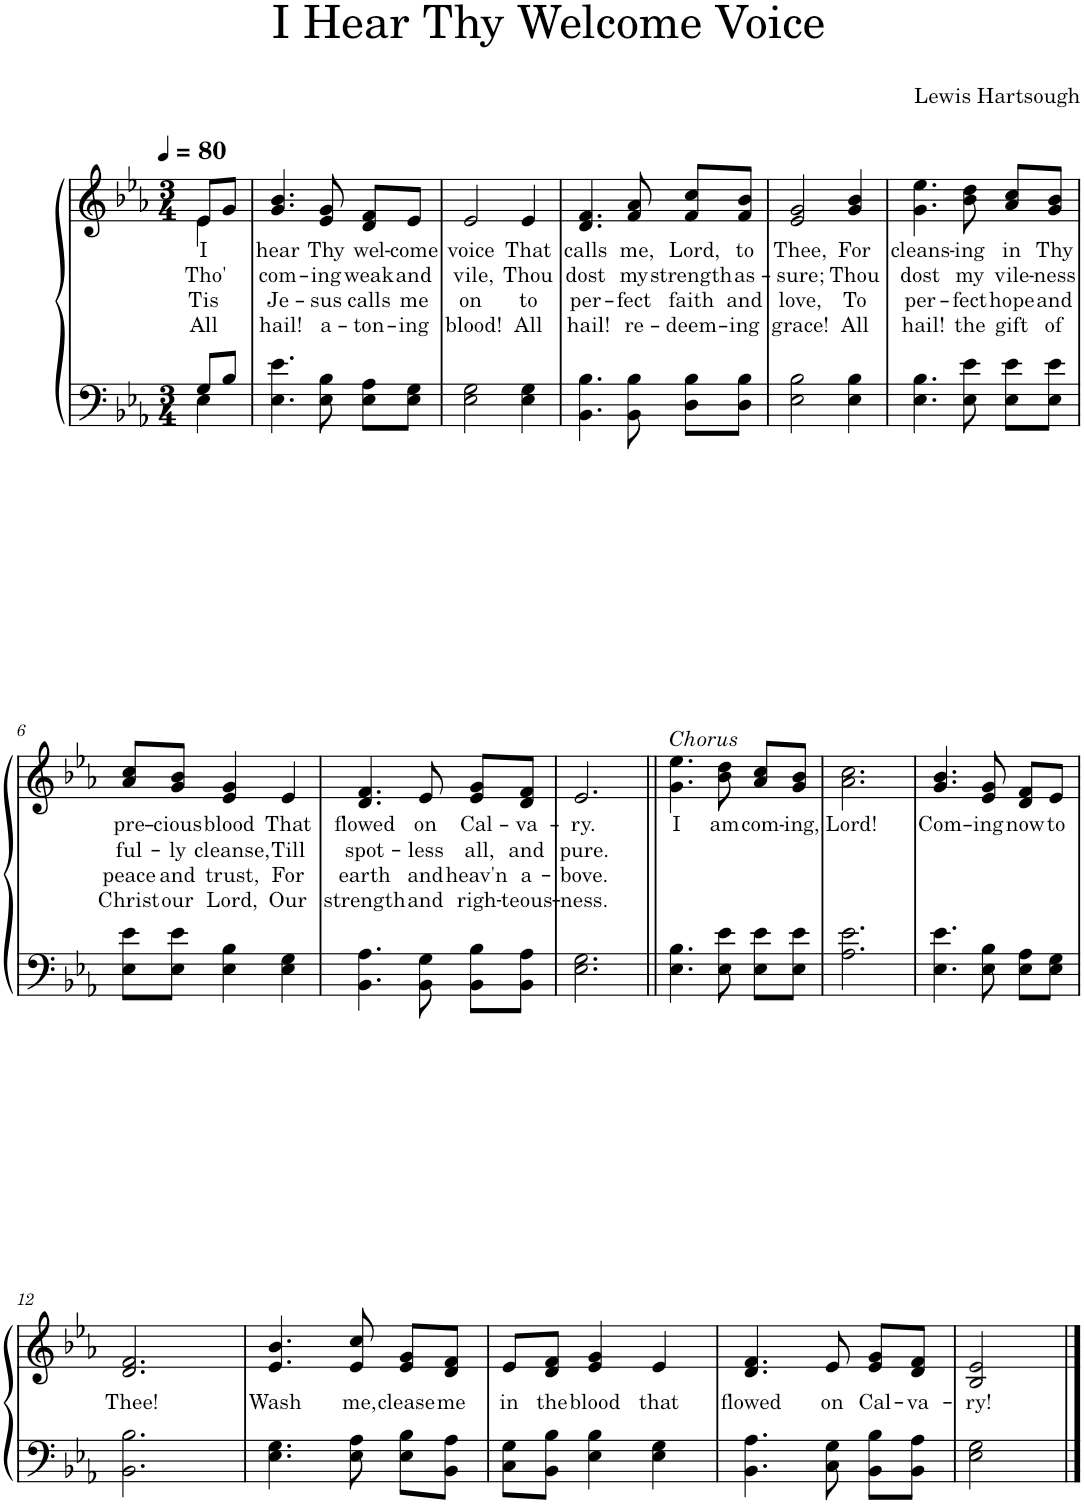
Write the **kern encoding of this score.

**kern	**kern	**text	**text	**text	**text
*part1	*part1	*part1	*part1	*part1	*part1
*staff2	*staff1	*staff1	*staff1	*staff1	*staff1
*I"Piano	*	*	*	*	*
*I'Pno.	*	*	*	*	*
*clefF4	*clefG2	*	*	*	*
*k[b-e-a-]	*k[b-e-a-]	*	*	*	*
*M3/4	*M3/4	*	*	*	*
*MM80	*MM80	*	*	*	*
=	=	=	=	=	=
*^	*	*	*	*	*
!	!	!	!LO:LY:b	!LO:LY:b	!LO:LY:b	!LO:LY:b
*	*	*^	*	*	*	*
4E-\	8G/L	4e-\	8e-/L	I	Tho'	Tis	All
.	8B-/J	.	8g/J	.	.	.	.
=1	=1	=1	=1	=1	=1	=1	=1
!	!	!	!	!LO:LY:b	!LO:LY:b	!LO:LY:b	!LO:LY:b
*v	*v	*	*	*	*	*	*
*	*v	*v	*	*	*	*
4.E-\ 4.e-\	4.g/ 4.b-/	hear	com-	Je-	hail!
!	!	!LO:LY:b	!LO:LY:b	!LO:LY:b	!LO:LY:b
8E-\ 8B-\	8e-/ 8g/	Thy	-ing	-sus	a-
!	!	!LO:LY:b	!LO:LY:b	!LO:LY:b	!LO:LY:b
8E-\ 8A-\L	8d/ 8f/L	wel-	weak	calls	-ton-
!	!	!LO:LY:b	!LO:LY:b	!LO:LY:b	!LO:LY:b
8E-\ 8G\J	8e-/J	-come	and	me	-ing
=2	=2	=2	=2	=2	=2
!	!	!LO:LY:b	!LO:LY:b	!LO:LY:b	!LO:LY:b
2E-\ 2G\	2e-/	voice	vile,	on	blood!
!	!	!LO:LY:b	!LO:LY:b	!LO:LY:b	!LO:LY:b
4E-\ 4G\	4e-/	That	Thou	to	All
=3	=3	=3	=3	=3	=3
!	!	!LO:LY:b	!LO:LY:b	!LO:LY:b	!LO:LY:b
4.BB-\ 4.B-\	4.d/ 4.f/	calls	dost	per-	hail!
!	!	!LO:LY:b	!LO:LY:b	!LO:LY:b	!LO:LY:b
8BB-\ 8B-\	8f/ 8a-/	me,	my	-fect	re-
!	!	!LO:LY:b	!LO:LY:b	!LO:LY:b	!LO:LY:b
8D\ 8B-\L	8f/ 8cc/L	Lord,	strength	faith	-deem-
!	!	!LO:LY:b	!LO:LY:b	!LO:LY:b	!LO:LY:b
8D\ 8B-\J	8f/ 8b-/J	to	as-	and	-ing
=4	=4	=4	=4	=4	=4
!	!	!LO:LY:b	!LO:LY:b	!LO:LY:b	!LO:LY:b
2E-\ 2B-\	2e-/ 2g/	Thee,	-sure;	love,	grace!
!	!	!LO:LY:b	!LO:LY:b	!LO:LY:b	!LO:LY:b
4E-\ 4B-\	4g/ 4b-/	For	Thou	To	All
=5	=5	=5	=5	=5	=5
!	!	!LO:LY:b	!LO:LY:b	!LO:LY:b	!LO:LY:b
4.E-\ 4.B-\	4.g\ 4.ee-\	cleans-	dost	per-	hail!
!	!	!LO:LY:b	!LO:LY:b	!LO:LY:b	!LO:LY:b
8E-\ 8e-\	8b-\ 8dd\	-ing	my	-fect	the
!	!	!LO:LY:b	!LO:LY:b	!LO:LY:b	!LO:LY:b
8E-\ 8e-\L	8a-/ 8cc/L	in	vile-	hope	gift
!	!	!LO:LY:b	!LO:LY:b	!LO:LY:b	!LO:LY:b
8E-\ 8e-\J	8g/ 8b-/J	Thy	-ness	and	of
!!LO:LB:g=z
=6	=6	=6	=6	=6	=6
!	!	!LO:LY:b	!LO:LY:b	!LO:LY:b	!LO:LY:b
8E-\ 8e-\L	8a-/ 8cc/L	pre-	ful-	peace	Christ
!	!	!LO:LY:b	!LO:LY:b	!LO:LY:b	!LO:LY:b
8E-\ 8e-\J	8g/ 8b-/J	-cious	-ly	and	our
!	!	!LO:LY:b	!LO:LY:b	!LO:LY:b	!LO:LY:b
4E-\ 4B-\	4e-/ 4g/	blood	cleanse,	trust,	Lord,
!	!	!LO:LY:b	!LO:LY:b	!LO:LY:b	!LO:LY:b
4E-\ 4G\	4e-/	That	Till	For	Our
=7	=7	=7	=7	=7	=7
!	!	!LO:LY:b	!LO:LY:b	!LO:LY:b	!LO:LY:b
4.BB-\ 4.A-\	4.d/ 4.f/	flowed	spot-	earth	strength
!	!	!LO:LY:b	!LO:LY:b	!LO:LY:b	!LO:LY:b
8BB-\ 8G\	8e-/	on	-less	and	and
!	!	!LO:LY:b	!LO:LY:b	!LO:LY:b	!LO:LY:b
8BB-\ 8B-\L	8e-/ 8g/L	Cal-	all,	heav'n	righ-
!	!	!LO:LY:b	!LO:LY:b	!LO:LY:b	!LO:LY:b
8BB-\ 8A-\J	8d/ 8f/J	-va-	and	a-	-teous-
=8	=8	=8	=8	=8	=8
!	!	!LO:LY:b	!LO:LY:b	!LO:LY:b	!LO:LY:b
2.E-\ 2.G\	2.e-/	-ry.	pure.	-bove.	-ness.
=9||	=9||	=9||	=9||	=9||	=9||
!	!LO:TX:a:i:t=Chorus	!	!	!	!
!	!	!LO:LY:b	!	!	!
4.E-\ 4.B-\	4.g\ 4.ee-\	I	.	.	.
!	!	!LO:LY:b	!	!	!
8E-\ 8e-\	8b-\ 8dd\	am	.	.	.
!	!	!LO:LY:b	!	!	!
8E-\ 8e-\L	8a-/ 8cc/L	com-	.	.	.
!	!	!LO:LY:b	!	!	!
8E-\ 8e-\J	8g/ 8b-/J	-ing,	.	.	.
=10	=10	=10	=10	=10	=10
!	!	!LO:LY:b	!	!	!
2.A-\ 2.e-\	2.a-\ 2.cc\	Lord!	.	.	.
=11	=11	=11	=11	=11	=11
!	!	!LO:LY:b	!	!	!
4.E-\ 4.e-\	4.g/ 4.b-/	Com-	.	.	.
!	!	!LO:LY:b	!	!	!
8E-\ 8B-\	8e-/ 8g/	-ing	.	.	.
!	!	!LO:LY:b	!	!	!
8E-\ 8A-\L	8d/ 8f/L	now	.	.	.
!	!	!LO:LY:b	!	!	!
8E-\ 8G\J	8e-/J	to	.	.	.
!!LO:LB:g=z
=12	=12	=12	=12	=12	=12
!	!	!LO:LY:b	!	!	!
2.BB-\ 2.B-\	2.d/ 2.f/	Thee!	.	.	.
=13	=13	=13	=13	=13	=13
!	!	!LO:LY:b	!	!	!
4.E-\ 4.G\	4.e-/ 4.b-/	Wash	.	.	.
!	!	!LO:LY:b	!	!	!
8E-\ 8A-\	8e-/ 8cc/	me,	.	.	.
!	!	!LO:LY:b	!	!	!
8E-\ 8B-\L	8e-/ 8g/L	clease	.	.	.
!	!	!LO:LY:b	!	!	!
8BB-\ 8A-\J	8d/ 8f/J	me	.	.	.
=14	=14	=14	=14	=14	=14
!	!	!LO:LY:b	!	!	!
8C\ 8G\L	8e-/L	in	.	.	.
!	!	!LO:LY:b	!	!	!
8BB-\ 8B-\J	8d/ 8f/J	the	.	.	.
!	!	!LO:LY:b	!	!	!
4E-\ 4B-\	4e-/ 4g/	blood	.	.	.
!	!	!LO:LY:b	!	!	!
4E-\ 4G\	4e-/	that	.	.	.
=15	=15	=15	=15	=15	=15
!	!	!LO:LY:b	!	!	!
4.BB-\ 4.A-\	4.d/ 4.f/	flowed	.	.	.
!	!	!LO:LY:b	!	!	!
8C\ 8G\	8e-/	on	.	.	.
!	!	!LO:LY:b	!	!	!
8BB-\ 8B-\L	8e-/ 8g/L	Cal-	.	.	.
!	!	!LO:LY:b	!	!	!
8BB-\ 8A-\J	8d/ 8f/J	-va-	.	.	.
=16	=16	=16	=16	=16	=16
!	!	!LO:LY:b	!	!	!
2E-\ 2G\	2B-/ 2e-/	-ry!	.	.	.
==	==	==	==	==	==
*-	*-	*-	*-	*-	*-
